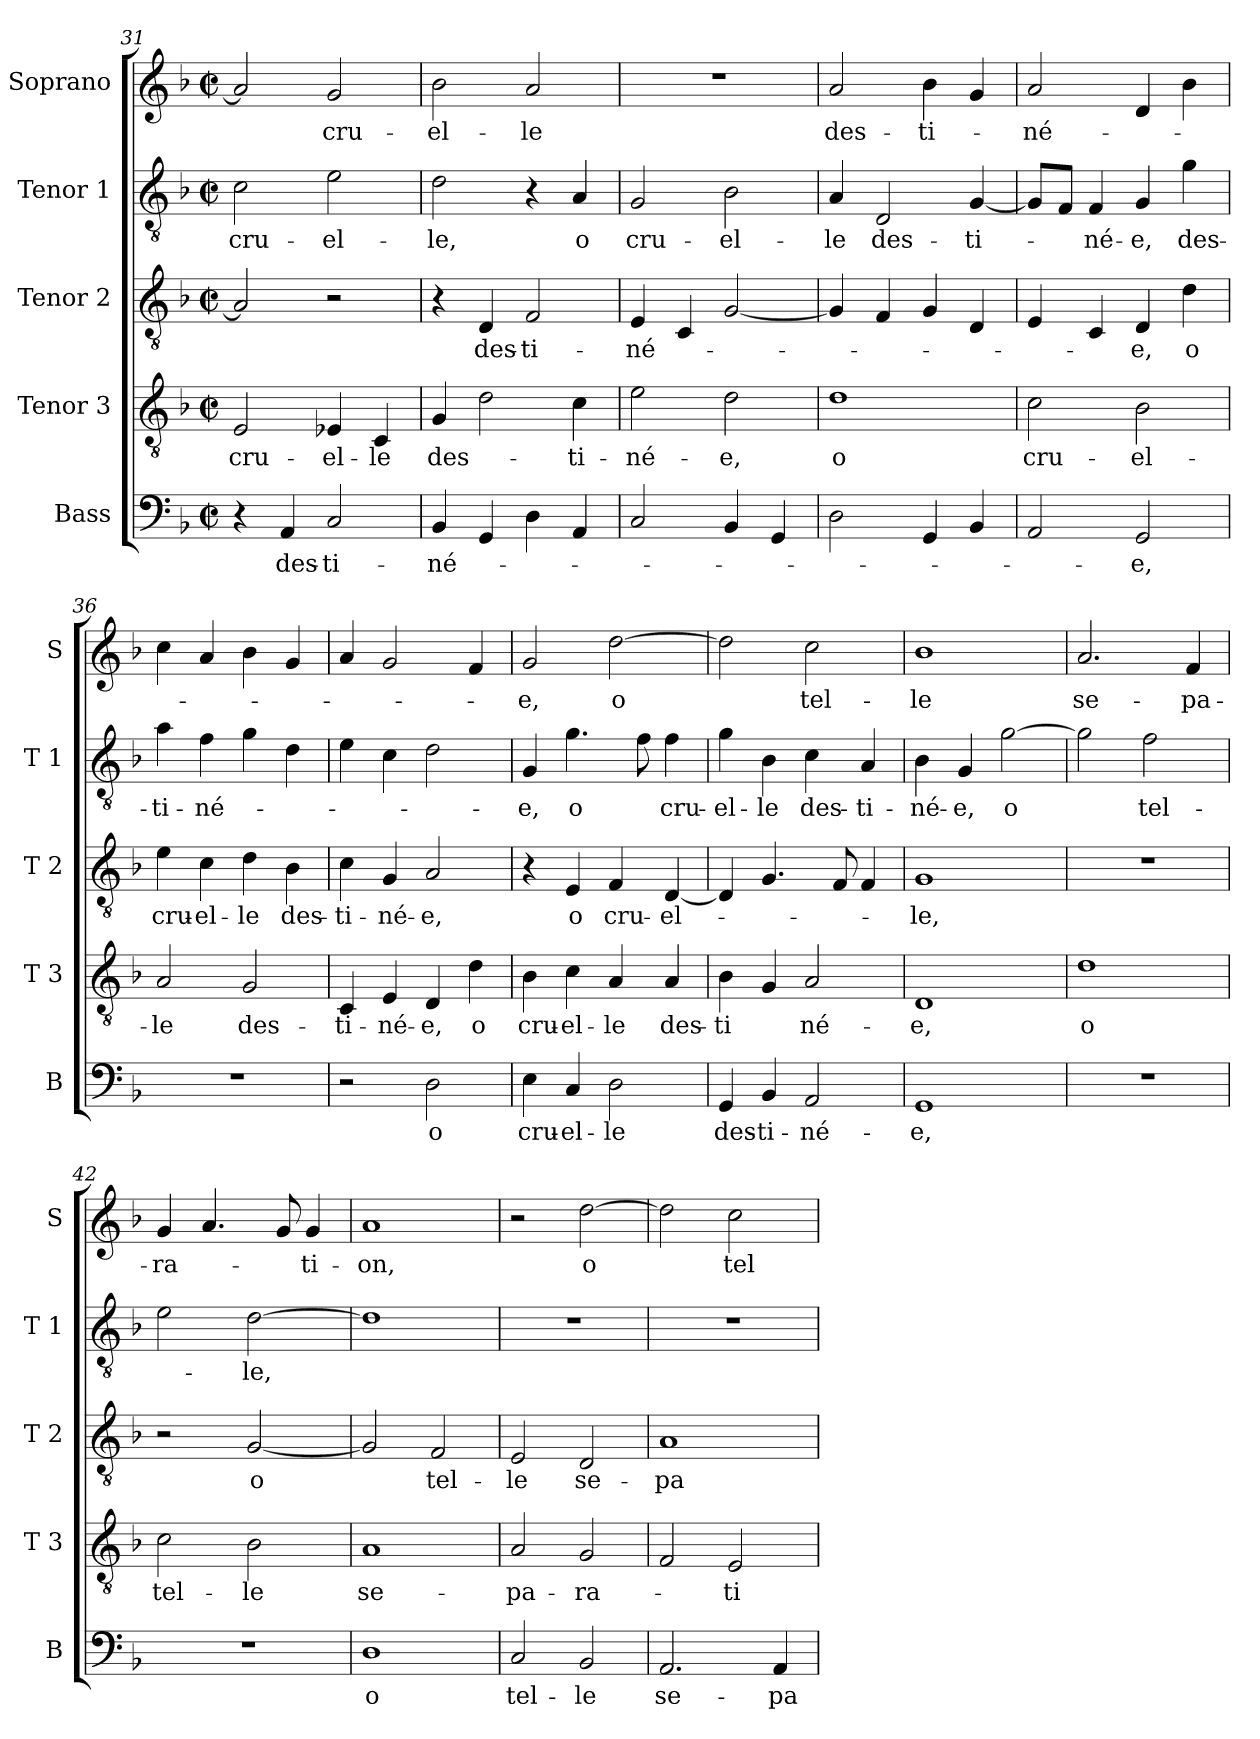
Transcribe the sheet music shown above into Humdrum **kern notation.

**kern	**text	**kern	**text	**kern	**text	**kern	**text	**kern	**text
*part5	*part5	*part4	*part4	*part3	*part3	*part2	*part2	*part1	*part1
*staff5	*staff5	*staff4	*staff4	*staff3	*staff3	*staff2	*staff2	*staff1	*staff1
*I"Bass	*	*I"Tenor 3	*	*I"Tenor 2	*	*I"Tenor 1	*	*I"Soprano	*
*I'B	*	*I'T 3	*	*I'T 2	*	*I'T 1	*	*I'S	*
*clefF4	*	*clefGv2	*	*clefGv2	*	*clefGv2	*	*clefG2	*
*k[b-]	*	*k[b-]	*	*k[b-]	*	*k[b-]	*	*k[b-]	*
*F:	*	*F:	*	*F:	*	*F:	*	*F:	*
*M2/2	*	*M2/2	*	*M2/2	*	*M2/2	*	*M2/2	*
*met(c|)	*	*met(c|)	*	*met(c|)	*	*met(c|)	*	*met(c|)	*
=31	=31	=31	=31	=31	=31	=31	=31	=31	=31
4r	.	2E/	cru-	2A/]	.	2c\	cru-	2a/]	.
4AA/	des-	.	.	.	.	.	.	.	.
2C/	-ti-	4E-X/	-el-	2r	.	2e\	-el-	2g/	cru-
.	.	4C/	-le	.	.	.	.	.	.
=32	=32	=32	=32	=32	=32	=32	=32	=32	=32
4BB-/	-né-	4G/	des-	4r	.	2d\	-le,	2b-\	-el-
4GG/	.	2d\	.	4D/	des-	.	.	.	.
4D\	.	.	.	2F/	-ti-	4r	.	2a/	-le
4AA/	.	4c\	-ti-	.	.	4A/	o	.	.
=33	=33	=33	=33	=33	=33	=33	=33	=33	=33
2C/	.	2e\	-né-	4E/	-né-	2G/	cru-	1r	.
.	.	.	.	4C/	.	.	.	.	.
4BB-/	.	2d\	-e,	[2G/	.	2B-\	-el-	.	.
4GG/	.	.	.	.	.	.	.	.	.
=34	=34	=34	=34	=34	=34	=34	=34	=34	=34
2D\	.	1d	o	4G/]	.	4A/	-le	2a/	des-
.	.	.	.	4F/	.	2D/	des-	.	.
4GG/	.	.	.	4G/	.	.	.	4b-\	-ti-
4BB-/	.	.	.	4D/	.	[4G/	-ti-	4g/	.
=35	=35	=35	=35	=35	=35	=35	=35	=35	=35
2AA/	.	2c\	cru-	4E/	.	8G/L]	.	2a/	-né-
.	.	.	.	.	.	8F/J	.	.	.
.	.	.	.	4C/	.	4F/	-né-	.	.
2GG/	-e,	2B-\	-el-	4D/	-e,	4G/	-e,	4d/	.
.	.	.	.	4d\	o	4g\	des-	4b-\	.
!!LO:LB:g=z
=36	=36	=36	=36	=36	=36	=36	=36	=36	=36
1r	.	2A/	-le	4e\	cru-	4a\	-ti-	4cc\	.
.	.	.	.	4c\	-el-	4f\	-né-	4a/	.
.	.	2G/	des-	4d\	-le	4g\	.	4b-\	.
.	.	.	.	4B-\	des-	4d\	.	4g/	.
=37	=37	=37	=37	=37	=37	=37	=37	=37	=37
2r	.	4C/	-ti-	4c\	-ti-	4e\	.	4a/	.
.	.	4E/	-né-	4G/	-né-	4c\	.	2g/	.
2D\	o	4D/	-e,	2A/	-e,	2d\	.	.	.
.	.	4d\	o	.	.	.	.	4f/	.
=38	=38	=38	=38	=38	=38	=38	=38	=38	=38
4E\	cru-	4B-\	cru-	4r	.	4G/	-e,	2g/	-e,
4C/	-el-	4c\	-el-	4E/	o	4.g\	o	.	.
2D\	-le	4A/	-le	4F/	cru-	.	.	[2dd\	o
.	.	.	.	.	.	8f\	.	.	.
.	.	4A/	des-	[4D/	-el-	4f\	cru-	.	.
=39	=39	=39	=39	=39	=39	=39	=39	=39	=39
4GG/	des-	4B-\	-ti	4D/]	.	4g\	-el-	2dd\]	.
4BB-/	-ti-	4G/	.	4.G/	.	4B-\	-le	.	.
2AA/	-né-	2A/	né-	.	.	4c\	des-	2cc\	tel-
.	.	.	.	8F/	.	.	.	.	.
.	.	.	.	4F/	.	4A/	-ti-	.	.
=40	=40	=40	=40	=40	=40	=40	=40	=40	=40
1GG	-e,	1D	-e,	1G	-le,	4B-\	-né-	1b-	-le
.	.	.	.	.	.	4G/	-e,	.	.
.	.	.	.	.	.	[2g\	o	.	.
=41	=41	=41	=41	=41	=41	=41	=41	=41	=41
1r	.	1d	o	1r	.	2g\]	.	2.a/	se-
.	.	.	.	.	.	2f\	tel-	.	.
.	.	.	.	.	.	.	.	4f/	-pa-
!!LO:LB:g=z
=42	=42	=42	=42	=42	=42	=42	=42	=42	=42
1r	.	2c\	tel-	2r	.	2e\	.	4g/	-ra-
.	.	.	.	.	.	.	.	4.a/	.
.	.	2B-\	-le	[2G/	o	[2d\	-le,	.	.
.	.	.	.	.	.	.	.	8g/	.
.	.	.	.	.	.	.	.	4g/	-ti-
=43	=43	=43	=43	=43	=43	=43	=43	=43	=43
1D	o	1A	se-	2G/]	.	1d]	.	1a	-on,
.	.	.	.	2F/	tel-	.	.	.	.
=44	=44	=44	=44	=44	=44	=44	=44	=44	=44
2C/	tel-	2A/	-pa-	2E/	-le	1r	.	2r	.
2BB-/	-le	2G/	-ra-	2D/	se-	.	.	[2dd\	o
=45	=45	=45	=45	=45	=45	=45	=45	=45	=45
2.AA/	se-	2F/	.	1A	-pa-	1r	.	2dd\]	.
.	.	2E/	-ti-	.	.	.	.	2cc\	tel-
4AA/	-pa-	.	.	.	.	.	.	.	.
=	=	=	=	=	=	=	=	=	=
*-	*-	*-	*-	*-	*-	*-	*-	*-	*-
